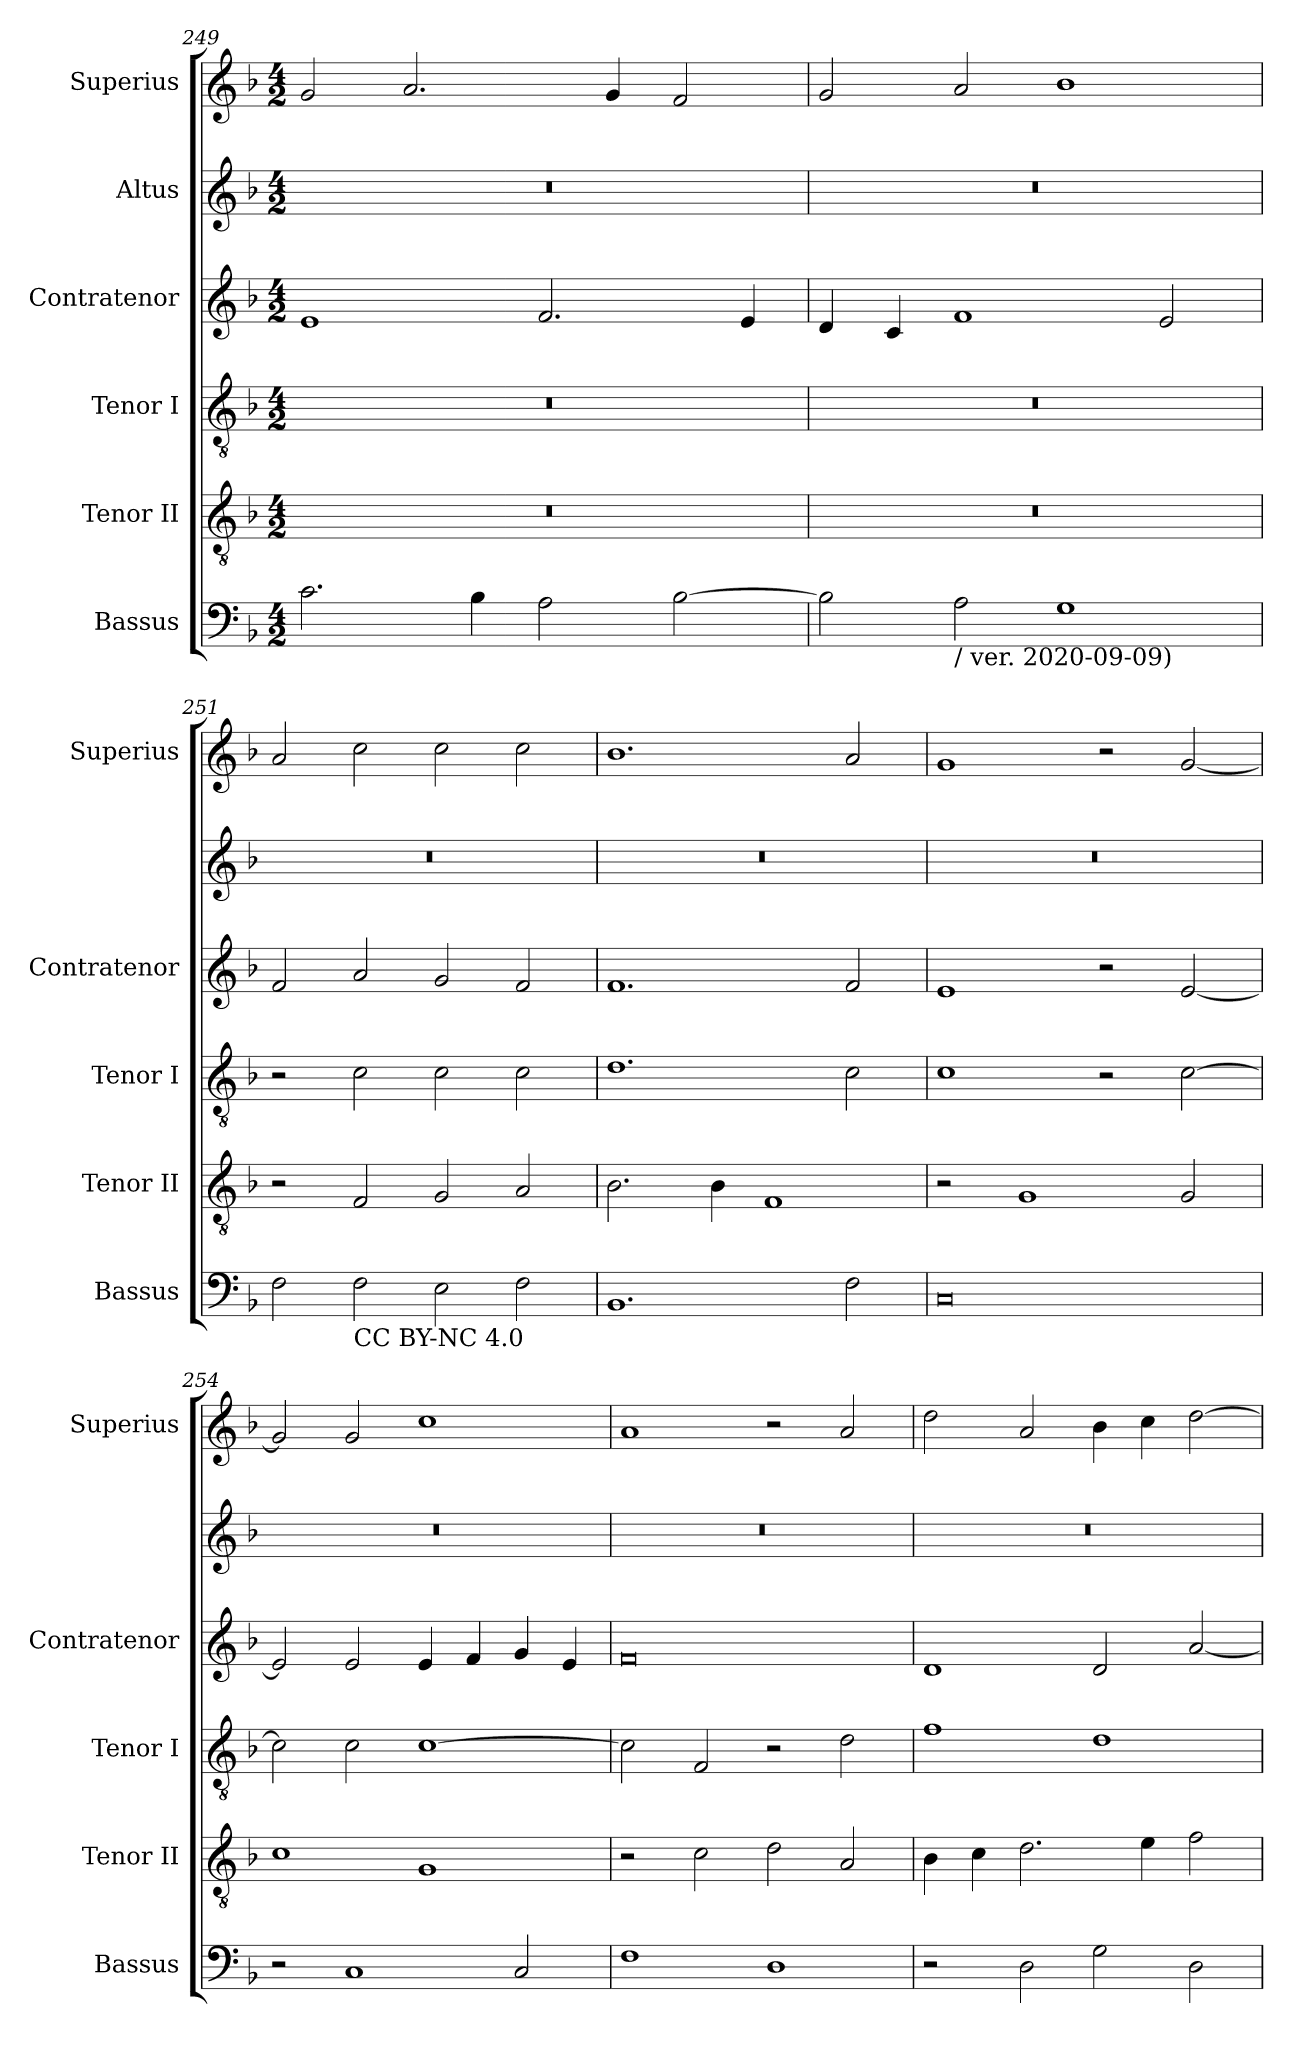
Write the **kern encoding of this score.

**kern	**kern	**kern	**kern	**kern	**kern
*part6	*part5	*part4	*part3	*part2	*part1
*staff6	*staff5	*staff4	*staff3	*staff2	*staff1
*I"Bassus	*I"Tenor II	*I"Tenor I	*I"Contratenor	*I"Altus	*I"Superius
*I'Bassus	*I'Tenor II	*I'Tenor I	*I'Contratenor	*	*I'Superius
*clefF4	*clefGv2	*clefGv2	*clefG2	*clefG2	*clefG2
*k[b-]	*k[b-]	*k[b-]	*k[b-]	*k[b-]	*k[b-]
*F:	*F:	*F:	*F:	*F:	*F:
*M4/2	*M4/2	*M4/2	*M4/2	*M4/2	*M4/2
=249	=249	=249	=249	=249	=249
2.c\	0r	0r	1e	0r	2g/
.	.	.	.	.	2.a/
4B-\	.	.	.	.	.
2A\	.	.	2.f/	.	.
.	.	.	.	.	4g/
[>2B-\	.	.	.	.	2f/
.	.	.	4e/	.	.
=250	=250	=250	=250	=250	=250
2B-\]	0r	0r	4d/	0r	2g/
.	.	.	4c/	.	.
!LO:TX:b:t=/ ver. 2020-09-09)	!	!	!	!	!
2A\	.	.	1f	.	2a/
1G	.	.	.	.	1b-
.	.	.	2e/	.	.
=251	=251	=251	=251	=251	=251
2F\	2r	2r	2f/	0r	2a/
!LO:TX:b:t=CC BY-NC 4.0	!	!	!	!	!
2F\	2F/	2c\	2a/	.	2cc\
2E\	2G/	2c\	2g/	.	2cc\
2F\	2A/	2c\	2f/	.	2cc\
=252	=252	=252	=252	=252	=252
1.BB-	2.B-\	1.d	1.f	0r	1.b-
.	4B-\	.	.	.	.
.	1F	.	.	.	.
2F\	.	2c\	2f/	.	2a/
!!LO:PB:g=z
=253	=253	=253	=253	=253	=253
0C	2r	1c	1e	0r	1g
.	1G	.	.	.	.
.	.	2r	2r	.	2r
.	2G/	[>2c\	[<2e/	.	[<2g/
=254	=254	=254	=254	=254	=254
2r	1c	2c\]	2e/]	0r	2g/]
1C	.	2c\	2e/	.	2g/
.	1G	[>1c	4e/	.	1cc
.	.	.	4f/	.	.
2C/	.	.	4g/	.	.
.	.	.	4e/	.	.
=255	=255	=255	=255	=255	=255
1F	2r	2c\]	0f	0r	1a
.	2c\	2F/	.	.	.
1D	2d\	2r	.	.	2r
.	2A/	2d\	.	.	2a/
=256	=256	=256	=256	=256	=256
2r	4B-\	1f	1d	0r	2dd\
.	4c\	.	.	.	.
2D\	2.d\	.	.	.	2a/
2G\	.	1d	2d/	.	4b-\
.	4e\	.	.	.	4cc\
2D\	2f\	.	[<2a/	.	[>2dd\
=	=	=	=	=	=
*-	*-	*-	*-	*-	*-
